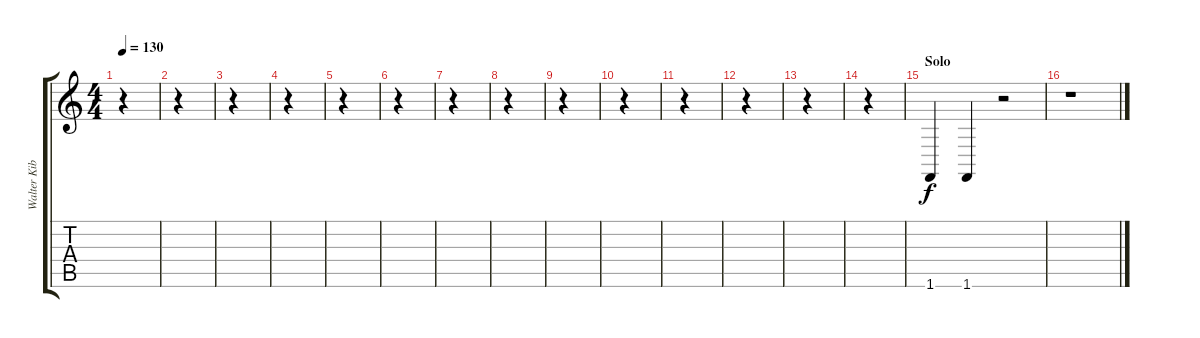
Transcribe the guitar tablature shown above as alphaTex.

\track ("Walter Kibby" "Walter Kib") {instrument trumpet}
\staff {score tabs}
\tuning (E4 B3 G3 D3 A2 E2) {hide}
\ts (4 4)
\tempo 130
\clef g2
\ks c
r.4{dy f} |
r.4 |
r.4 |
r.4 |
r.4 |
r.4 |
r.4 |
r.4 |
r.4 |
r.4 |
r.4 |
r.4 |
r.4 |
r.4 |
\section ("" "Solo")
1.6.4 1.6.4 r.2 |
r.1
